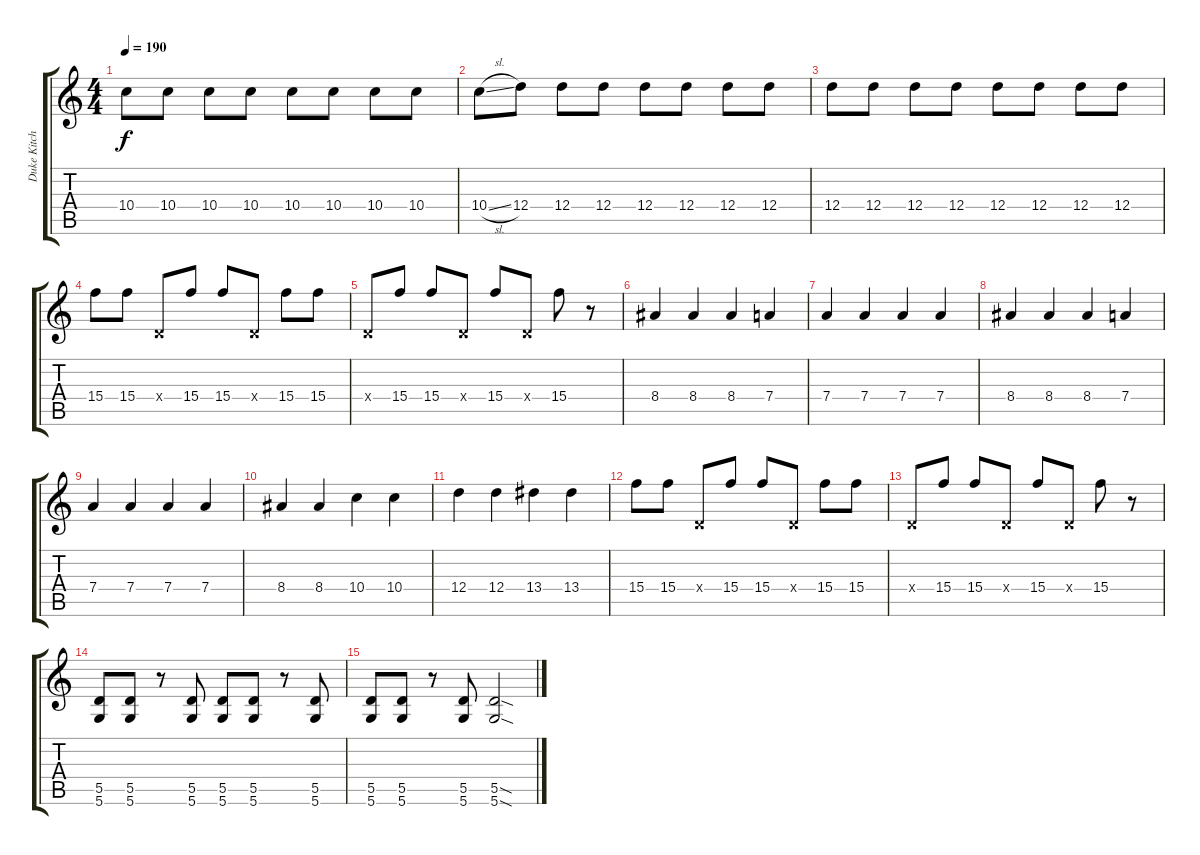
\track ("Duke Kitchens" "Duke Kitch") {instrument distortionguitar}
\staff {score tabs}
\tuning (E4 B3 G3 D3 A2 D2) {hide}
\ts (4 4)
\tempo 190
\clef g2
\ks c
10.4.8{dy f} 10.4.8 10.4.8 10.4.8 10.4.8 10.4.8 10.4.8 10.4.8 |
10.4{sl}.8 12.4.8 12.4.8 12.4.8 12.4.8 12.4.8 12.4.8 12.4.8 |
12.4.8 12.4.8 12.4.8 12.4.8 12.4.8 12.4.8 12.4.8 12.4.8 |
15.4.8 15.4.8 0.4{x}.8 15.4.8 15.4.8 0.4{x}.8 15.4.8 15.4.8 |
0.4{x}.8 15.4.8 15.4.8 0.4{x}.8 15.4.8 0.4{x}.8 15.4.8 r.8 |
8.4.4 8.4.4 8.4.4 7.4.4 |
7.4.4 7.4.4 7.4.4 7.4.4 |
8.4.4 8.4.4 8.4.4 7.4.4 |
7.4.4 7.4.4 7.4.4 7.4.4 |
8.4.4 8.4.4 10.4.4 10.4.4 |
12.4.4 12.4.4 13.4.4 13.4.4 |
15.4.8 15.4.8 0.4{x}.8 15.4.8 15.4.8 0.4{x}.8 15.4.8 15.4.8 |
0.4{x}.8 15.4.8 15.4.8 0.4{x}.8 15.4.8 0.4{x}.8 15.4.8 r.8 |
(5.5 5.6).8 (5.5 5.6).8 r.8 (5.5 5.6).8 (5.5 5.6).8 (5.5 5.6).8 r.8 (5.5 5.6).8 |
(5.5 5.6).8 (5.5 5.6).8 r.8 (5.5 5.6).8 (5.5{sod} 5.6{sod}).2
